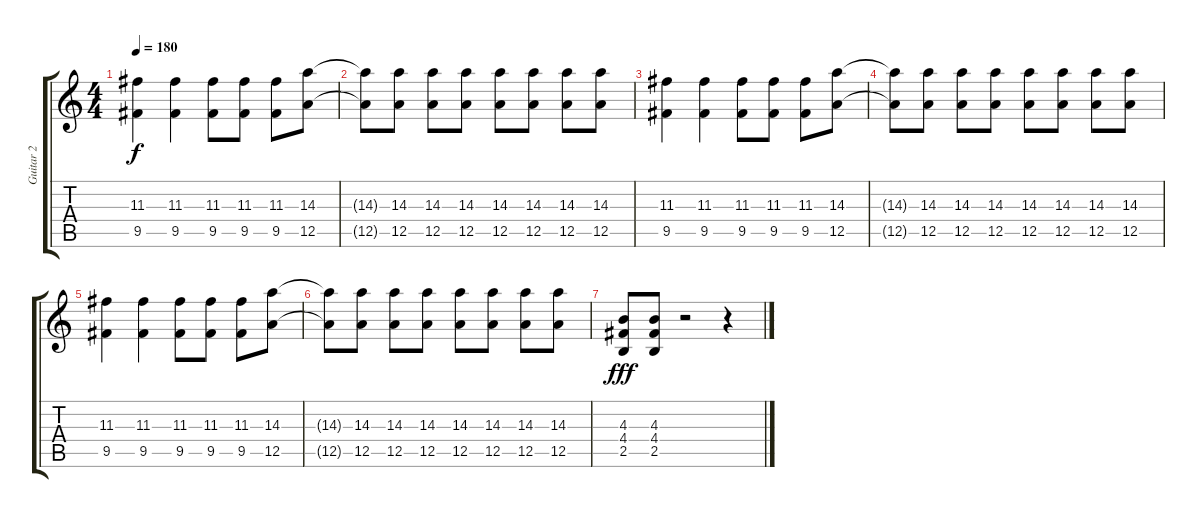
\track ("Guitar 2" "Guitar 2") {instrument overdrivenguitar}
\staff {score tabs}
\tuning (E4 B3 G3 D3 A2 E2) {hide}
\ts (4 4)
\tempo 180
\clef g2
\ks c
(11.3 9.5).4{dy f} (11.3 9.5).4 (11.3 9.5).8 (11.3 9.5).8 (11.3 9.5).8 (14.3 12.5).8 |
(14.3{t} 12.5{t}).8 (14.3 12.5).8 (14.3 12.5).8 (14.3 12.5).8 (14.3 12.5).8 (14.3 12.5).8 (14.3 12.5).8 (14.3 12.5).8 |
(11.3 9.5).4 (11.3 9.5).4 (11.3 9.5).8 (11.3 9.5).8 (11.3 9.5).8 (14.3 12.5).8 |
(14.3{t} 12.5{t}).8 (14.3 12.5).8 (14.3 12.5).8 (14.3 12.5).8 (14.3 12.5).8 (14.3 12.5).8 (14.3 12.5).8 (14.3 12.5).8 |
(11.3 9.5).4 (11.3 9.5).4 (11.3 9.5).8 (11.3 9.5).8 (11.3 9.5).8 (14.3 12.5).8 |
(14.3{t} 12.5{t}).8 (14.3 12.5).8 (14.3 12.5).8 (14.3 12.5).8 (14.3 12.5).8 (14.3 12.5).8 (14.3 12.5).8 (14.3 12.5).8 |
(4.3 4.4 2.5).8{dy fff} (4.3 4.4 2.5).8 r.2 r.4
